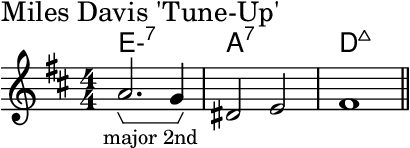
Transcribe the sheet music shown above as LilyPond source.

\version "2.24.4"
\language "english"
#(ly:set-option 'crop #t)
\score {
  \midi {
    \tempo 4=140
  }
  \layout {
    \context {
      \Score
      \omit BarNumber
    }
    \context {
      \Voice
      \consists Horizontal_bracket_engraver
    }
  }
  {
    <<
    \chords{
      \set noChordSymbol = ""
      \set minorChordModifier = \markup { "-" }
      \skip \ppp % spacer to set voice volume
      e1:min7 | a1:7 | d1:maj7
    }
    \new Staff {
      \key d \major
      \numericTimeSignature
      \time 4/4
      \clef treble
      {
        \sectionLabel "Miles Davis 'Tune-Up'"
        \relative {
          \skip \f % spacer to set voice volume
          \once\override HorizontalBracketText.text = "major 2nd"
          a'2. \startGroup g4 \stopGroup |
          ds2 e2 |
          fs1
          \bar "||"
        }
      }
    }
    >>
  }
}
